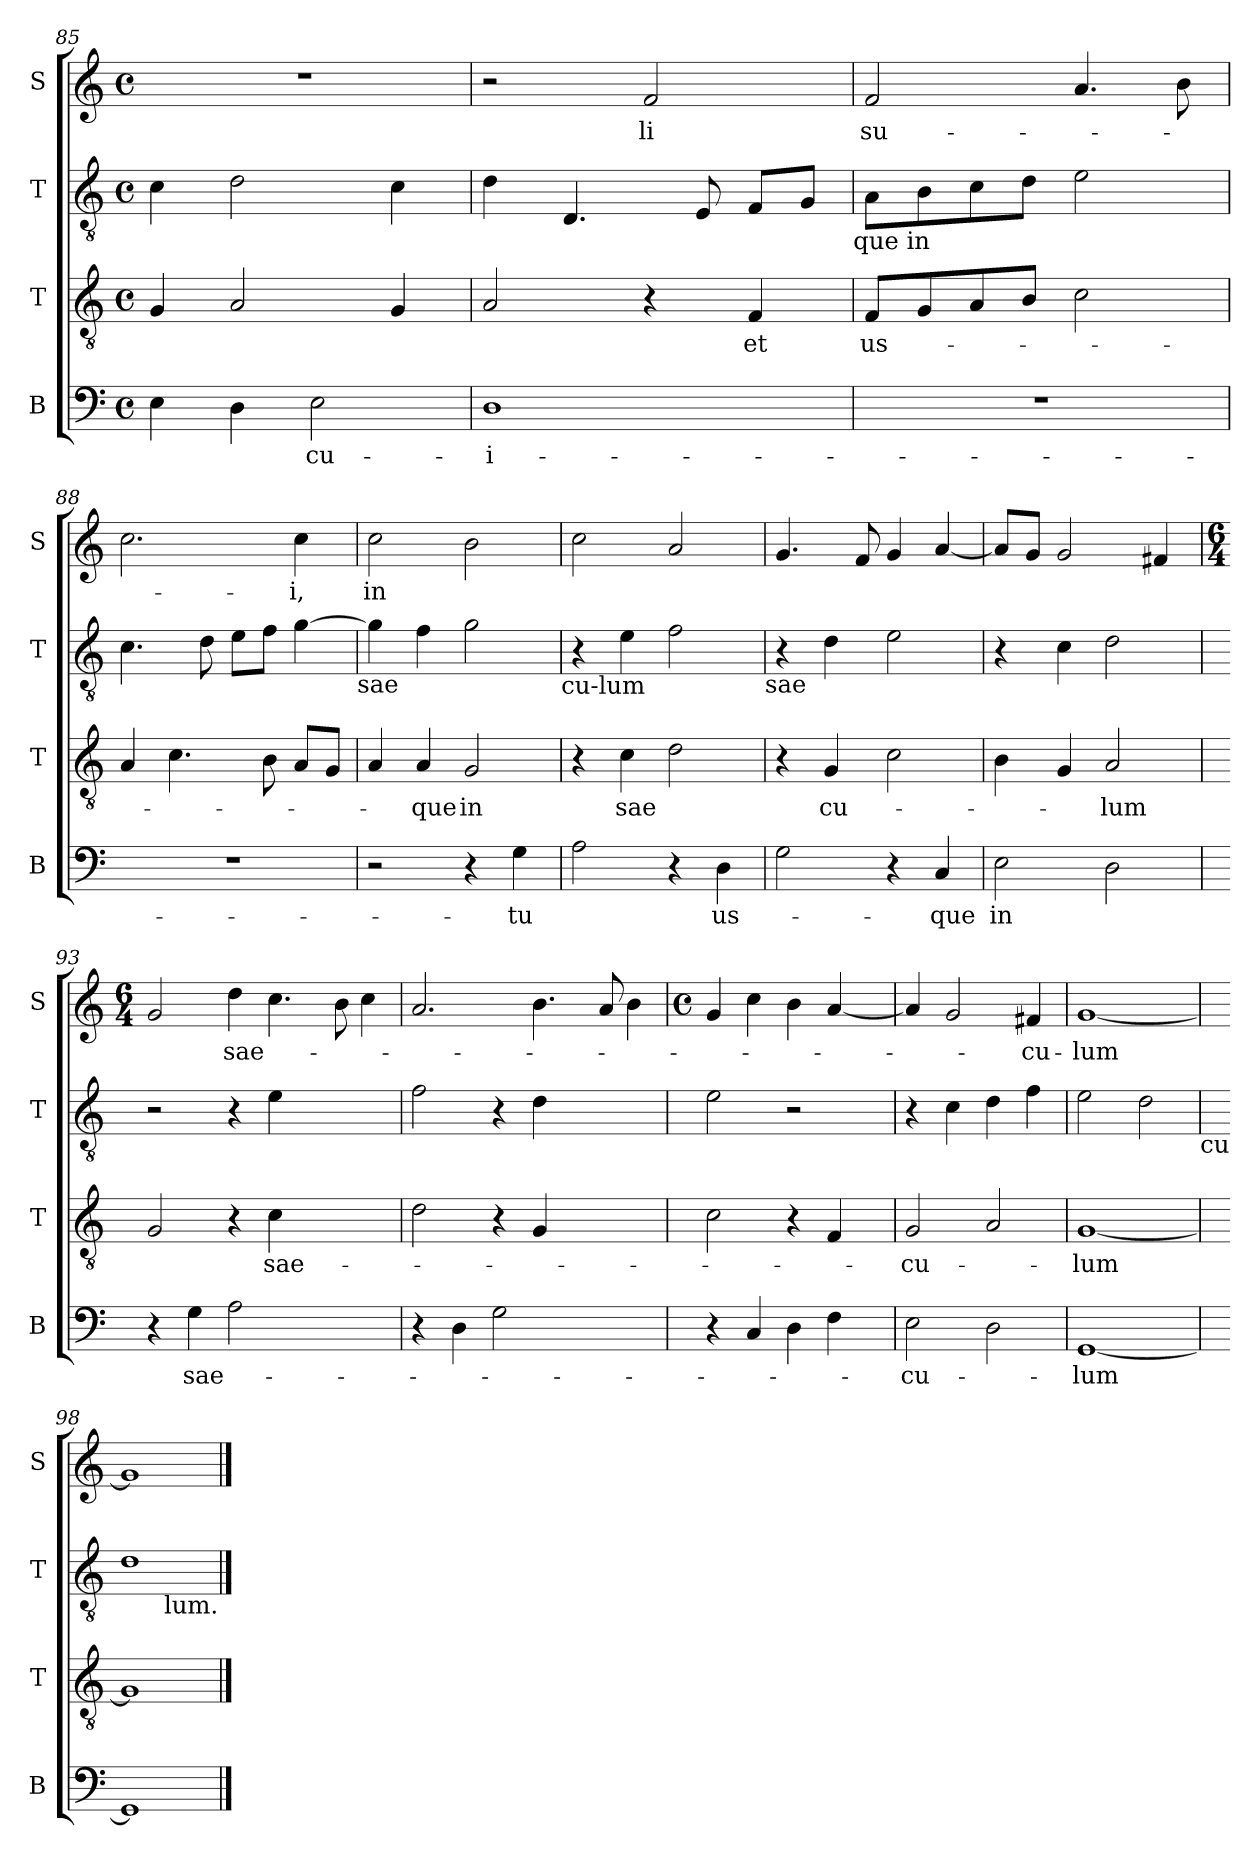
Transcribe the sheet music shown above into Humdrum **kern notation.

**kern	**text	**kern	**text	**kern	**kern	**text
*part4	*part4	*part3	*part3	*part2	*part1	*part1
*staff4	*staff4	*staff3	*staff3	*staff2	*staff1	*staff1
*I"B	*	*I"T	*	*I"T	*I"S	*
*I'B	*	*I'T	*	*I'T	*I'S	*
!!LO:LB:g=z
*clefF4	*	*clefGv2	*	*clefGv2	*clefG2	*
*k[]	*	*k[]	*	*k[]	*k[]	*
*C:	*	*C:	*	*C:	*C:	*
*M4/4	*	*M4/4	*	*M4/4	*M4/4	*
*met(c)	*	*met(c)	*	*met(c)	*met(c)	*
=85	=85	=85	=85	=85	=85	=85
4E\	.	4G/	.	4c\	1r	.
4D\	.	2A/	.	2d\	.	.
!	!LO:LY:b	!	!	!	!	!
2E\	-cu-	.	.	.	.	.
.	.	4G/	.	4c\	.	.
=86	=86	=86	=86	=86	=86	=86
!	!LO:LY:b	!	!	!	!	!
1D	-i-	2A/	.	4d\	2r	.
.	.	.	.	4.D/	.	.
!	!	!	!	!	!	!LO:LY:b
.	.	4r	.	.	2f/	-li
.	.	.	.	8E/	.	.
!	!	!	!LO:LY:b	!	!	!
.	.	4F/	et	8F/L	.	.
.	.	.	.	8G/J	.	.
!	!	!	!	!LO:TX:b:t=que in	!	!
=87	=87	=87	=87	=87	=87	=87
!	!	!	!LO:LY:b	!	!	!LO:LY:b
1r	.	8F/L	us-	8A\L	2f/	su-
.	.	8G/	.	8B\	.	.
.	.	8A/	.	8c\	.	.
.	.	8B/J	.	8d\J	.	.
.	.	2c\	.	2e\	4.a/	.
.	.	.	.	.	8b\	.
=88	=88	=88	=88	=88	=88	=88
1r	.	4A/	.	4.c\	2.cc\	.
.	.	4.c\	.	.	.	.
.	.	.	.	8d\	.	.
.	.	.	.	8e\L	.	.
.	.	8B\	.	8f\J	.	.
!	!	!	!	!	!	!LO:LY:b
.	.	8A/L	.	[>4g\	4cc\	-i,
.	.	8G/J	.	.	.	.
!	!	!	!	!LO:TX:b:t=sae	!	!
=89	=89	=89	=89	=89	=89	=89
!	!	!	!	!	!	!LO:LY:b
2r	.	4A/	.	4g\]	2cc\	in
!	!	!	!LO:LY:b	!	!	!
.	.	4A/	-que	4f\	.	.
!	!	!	!LO:LY:b	!	!	!
4r	.	2G/	in	2g\	2b\	.
!	!LO:LY:b	!	!	!	!	!
4G\	-tu	.	.	.	.	.
!	!	!	!	!LO:TX:b:t=cu-lum	!	!
=90	=90	=90	=90	=90	=90	=90
2A\	.	4r	.	4r	2cc\	.
!	!	!	!LO:LY:b	!	!	!
.	.	4c\	sae	4e\	.	.
4r	.	2d\	.	2f\	2a/	.
!	!LO:LY:b	!	!	!	!	!
4D\	us-	.	.	.	.	.
!	!	!	!	!LO:TX:b:t=sae	!	!
=91	=91	=91	=91	=91	=91	=91
2G\	.	4r	.	4r	4.g/	.
!	!	!	!LO:LY:b	!	!	!
.	.	4G/	cu-	4d\	.	.
.	.	.	.	.	8f/	.
4r	.	2c\	.	2e\	4g/	.
!	!LO:LY:b	!	!	!	!	!
4C/	-que	.	.	.	[<4a/	.
!!LO:LB:g=z
=92	=92	=92	=92	=92	=92	=92
!	!LO:LY:b	!	!	!	!	!
2E\	in	4B\	.	4r	8a/L]	.
.	.	.	.	.	8g/J	.
.	.	4G/	.	4c\	2g/	.
!	!	!	!LO:LY:b	!	!	!
2D\	.	2A/	-lum	2d\	.	.
.	.	.	.	.	4f#/	.
=93	=93	=93	=93	=93	=93	=93
*	*	*	*	*	*M6/4	*
4r	.	2G/	.	2r	2g/	.
!	!LO:LY:b	!	!	!	!	!
4G\	sae-	.	.	.	.	.
!	!	!	!	!	!	!LO:LY:b
2A\	.	4r	.	4r	4dd\	sae-
!	!	!	!LO:LY:b	!	!	!
.	.	4c\	sae-	4e\	4.cc\	.
2ryy	.	2ryy	.	2ryy	.	.
.	.	.	.	.	8b\	.
.	.	.	.	.	4cc\	.
=94	=94	=94	=94	=94	=94	=94
4r	.	2d\	.	2f\	2.a/	.
4D\	.	.	.	.	.	.
2G\	.	4r	.	4r	.	.
.	.	4G/	.	4d\	4.b\	.
2ryy	.	2ryy	.	2ryy	.	.
.	.	.	.	.	8a/	.
.	.	.	.	.	4b\	.
=95	=95	=95	=95	=95	=95	=95
*	*	*	*	*	*M4/4	*
*	*	*	*	*	*met(c)	*
4r	.	2c\	.	2e\	4g/	.
4C/	.	.	.	.	4cc\	.
4D\	.	4r	.	2r	4b\	.
4F\	.	4F/	.	.	[<4a/	.
=96	=96	=96	=96	=96	=96	=96
!	!LO:LY:b	!	!LO:LY:b	!	!	!
2E\	-cu-	2G/	-cu-	4r	4a/]	.
.	.	.	.	4c\	2g/	.
2D\	.	2A/	.	4d\	.	.
!	!	!	!	!	!	!LO:LY:b
.	.	.	.	4f\	4f#/	-cu-
=97	=97	=97	=97	=97	=97	=97
!	!LO:LY:b	!	!LO:LY:b	!	!	!LO:LY:b
[<1GG	-lum	[<1G	-lum	2e\	[<1g	-lum
.	.	.	.	2d\	.	.
!	!	!	!	!LO:TX:b:t=cu	!	!
=98	=98	=98	=98	=98	=98	=98
1GG]	.	1G]	.	1d	1g]	.
!	!	!	!	!LO:TX:b:t=lum.	!	!
==	==	==	==	==	==	==
*-	*-	*-	*-	*-	*-	*-
